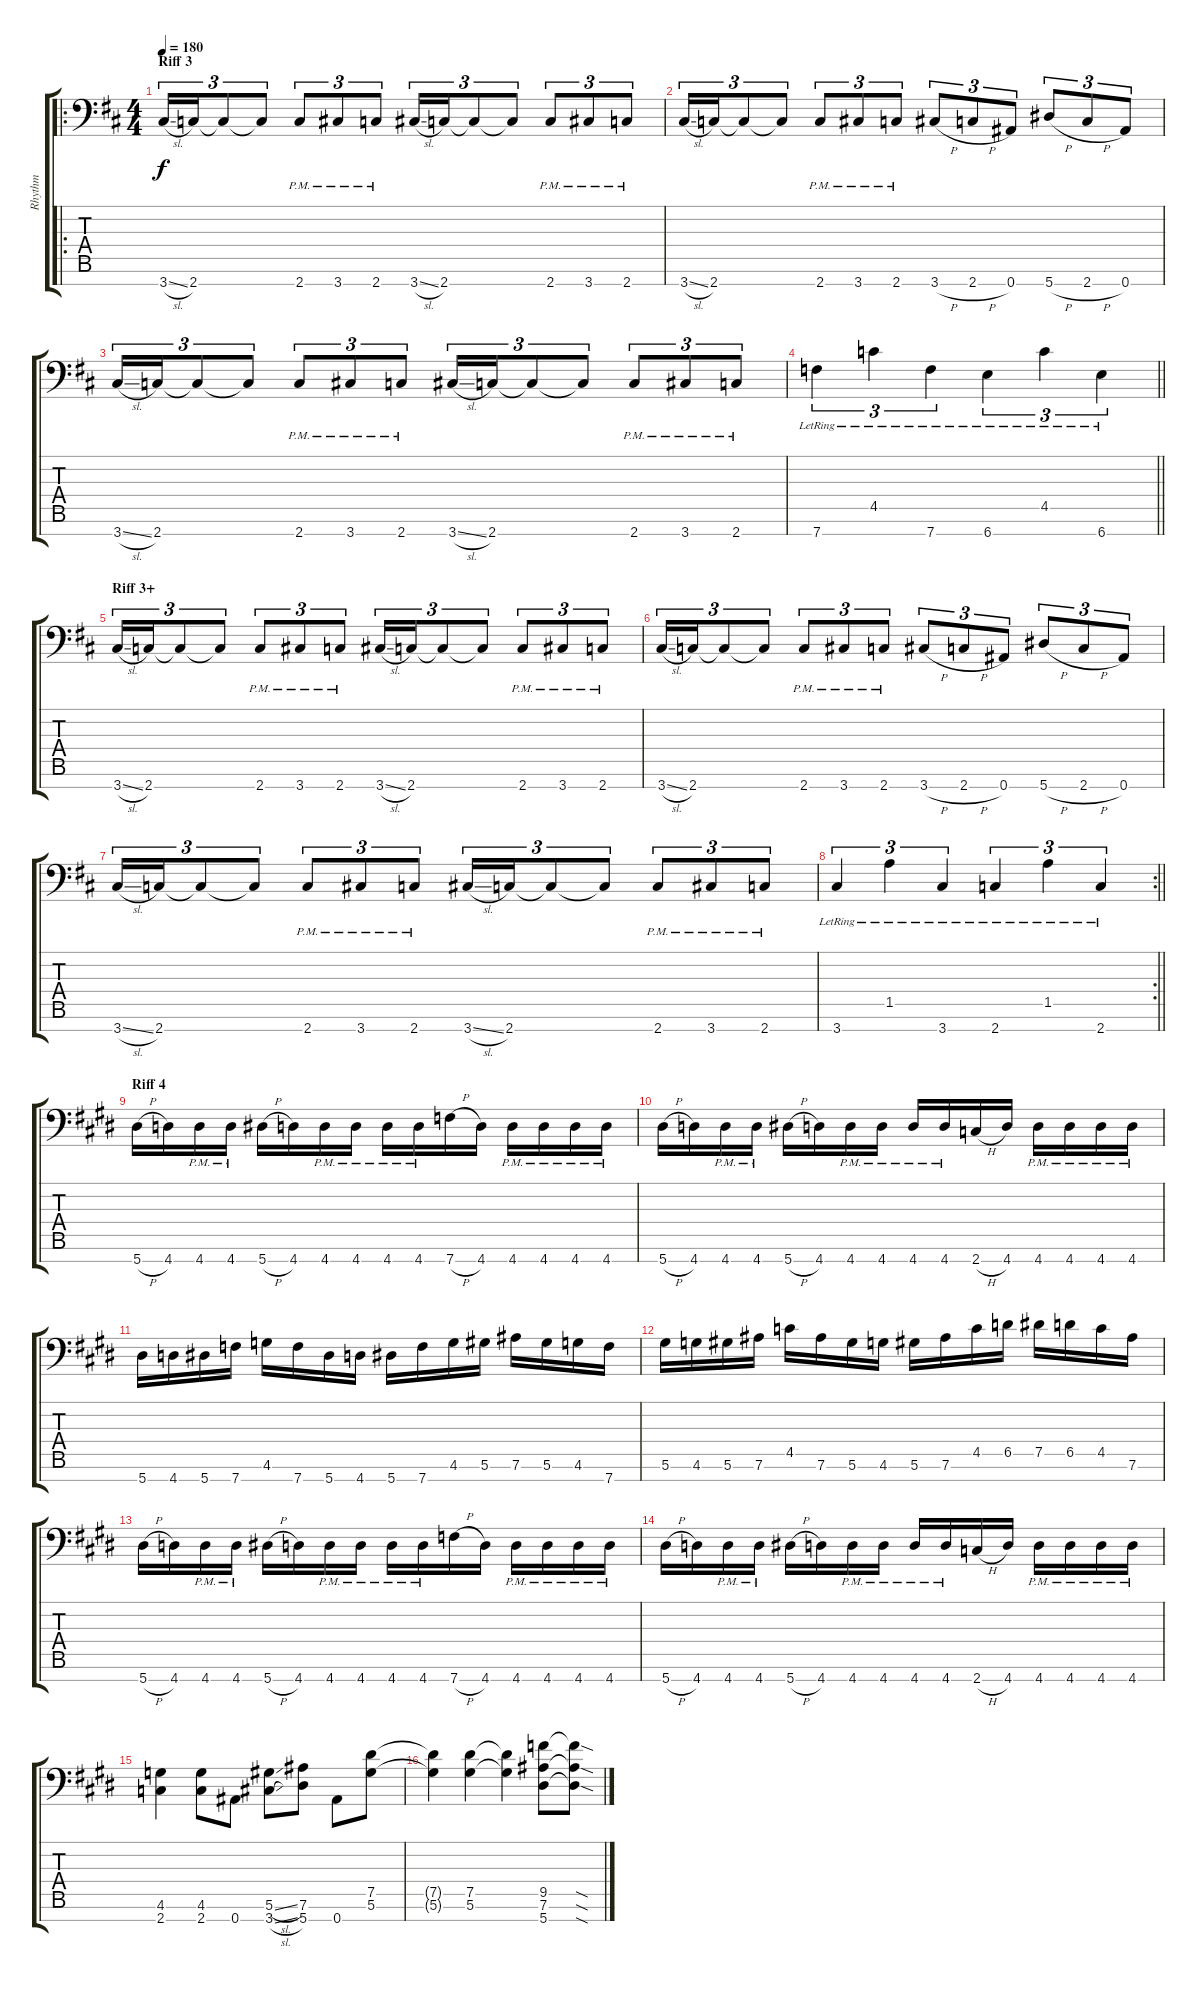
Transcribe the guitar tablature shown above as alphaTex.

\track ("Rhythm" "Rhythm") {instrument overdrivenguitar}
\staff {score tabs}
\tuning (Eb4 Bb3 Gb3 Db3 Ab2 Eb2 Bb1) {hide}
\ro
\ts (4 4)
\section ("" "Riff 3")
\tempo 180
\clef f4
\ks d
3.7{sl}.16{tu (3 2) dy f} 2.7.16{tu (3 2)} 2.7{t}.8{tu (3 2)} 2.7{t}.8{tu (3 2)} 2.7{pm}.8{tu (3 2)} 3.7{pm}.8{tu (3 2)} 2.7{pm}.8{tu (3 2)} 3.7{sl}.16{tu (3 2)} 2.7.16{tu (3 2)} 2.7{t}.8{tu (3 2)} 2.7{t}.8{tu (3 2)} 2.7{pm}.8{tu (3 2)} 3.7{pm}.8{tu (3 2)} 2.7{pm}.8{tu (3 2)} |
3.7{sl}.16{tu (3 2)} 2.7.16{tu (3 2)} 2.7{t}.8{tu (3 2)} 2.7{t}.8{tu (3 2)} 2.7{pm}.8{tu (3 2)} 3.7{pm}.8{tu (3 2)} 2.7{pm}.8{tu (3 2)} 3.7{h}.8{tu (3 2)} 2.7{h}.8{tu (3 2)} 0.7.8{tu (3 2)} 5.7{h}.8{tu (3 2)} 2.7{h}.8{tu (3 2)} 0.7.8{tu (3 2)} |
3.7{sl}.16{tu (3 2)} 2.7.16{tu (3 2)} 2.7{t}.8{tu (3 2)} 2.7{t}.8{tu (3 2)} 2.7{pm}.8{tu (3 2)} 3.7{pm}.8{tu (3 2)} 2.7{pm}.8{tu (3 2)} 3.7{sl}.16{tu (3 2)} 2.7.16{tu (3 2)} 2.7{t}.8{tu (3 2)} 2.7{t}.8{tu (3 2)} 2.7{pm}.8{tu (3 2)} 3.7{pm}.8{tu (3 2)} 2.7{pm}.8{tu (3 2)} |
\barLineRight lightlight
7.7{lr}.4{tu (3 2)} 4.5{lr}.4{tu (3 2)} 7.7{lr}.4{tu (3 2)} 6.7{lr}.4{tu (3 2)} 4.5{lr}.4{tu (3 2)} 6.7{lr}.4{tu (3 2)} |
\section ("" "Riff 3+")
3.7{sl}.16{tu (3 2)} 2.7.16{tu (3 2)} 2.7{t}.8{tu (3 2)} 2.7{t}.8{tu (3 2)} 2.7{pm}.8{tu (3 2)} 3.7{pm}.8{tu (3 2)} 2.7{pm}.8{tu (3 2)} 3.7{sl}.16{tu (3 2)} 2.7.16{tu (3 2)} 2.7{t}.8{tu (3 2)} 2.7{t}.8{tu (3 2)} 2.7{pm}.8{tu (3 2)} 3.7{pm}.8{tu (3 2)} 2.7{pm}.8{tu (3 2)} |
3.7{sl}.16{tu (3 2)} 2.7.16{tu (3 2)} 2.7{t}.8{tu (3 2)} 2.7{t}.8{tu (3 2)} 2.7{pm}.8{tu (3 2)} 3.7{pm}.8{tu (3 2)} 2.7{pm}.8{tu (3 2)} 3.7{h}.8{tu (3 2)} 2.7{h}.8{tu (3 2)} 0.7.8{tu (3 2)} 5.7{h}.8{tu (3 2)} 2.7{h}.8{tu (3 2)} 0.7.8{tu (3 2)} |
3.7{sl}.16{tu (3 2)} 2.7.16{tu (3 2)} 2.7{t}.8{tu (3 2)} 2.7{t}.8{tu (3 2)} 2.7{pm}.8{tu (3 2)} 3.7{pm}.8{tu (3 2)} 2.7{pm}.8{tu (3 2)} 3.7{sl}.16{tu (3 2)} 2.7.16{tu (3 2)} 2.7{t}.8{tu (3 2)} 2.7{t}.8{tu (3 2)} 2.7{pm}.8{tu (3 2)} 3.7{pm}.8{tu (3 2)} 2.7{pm}.8{tu (3 2)} |
\rc 2
\barLineRight lightlight
3.7{lr}.4{tu (3 2)} 1.5{lr}.4{tu (3 2)} 3.7{lr}.4{tu (3 2)} 2.7{lr}.4{tu (3 2)} 1.5{lr}.4{tu (3 2)} 2.7{lr}.4{tu (3 2)} |
\section ("" "Riff 4")
\ks e
5.7{h}.16 4.7.16 4.7{pm}.16 4.7{pm}.16 5.7{h}.16 4.7.16 4.7{pm}.16 4.7{pm}.16 4.7{pm}.16 4.7{pm}.16 7.7{h}.16 4.7.16 4.7{pm}.16 4.7{pm}.16 4.7{pm}.16 4.7{pm}.16 |
5.7{h}.16 4.7.16 4.7{pm}.16 4.7{pm}.16 5.7{h}.16 4.7.16 4.7{pm}.16 4.7{pm}.16 4.7{pm}.16 4.7{pm}.16 2.7{h}.16 4.7.16 4.7{pm}.16 4.7{pm}.16 4.7{pm}.16 4.7{pm}.16 |
5.7.16 4.7.16 5.7.16 7.7.16 4.6.16 7.7.16 5.7.16 4.7.16 5.7.16 7.7.16 4.6.16 5.6.16 7.6.16 5.6.16 4.6.16 7.7.16 |
5.6.16 4.6.16 5.6.16 7.6.16 4.5.16 7.6.16 5.6.16 4.6.16 5.6.16 7.6.16 4.5.16 6.5.16 7.5.16 6.5.16 4.5.16 7.6.16 |
5.7{h}.16 4.7.16 4.7{pm}.16 4.7{pm}.16 5.7{h}.16 4.7.16 4.7{pm}.16 4.7{pm}.16 4.7{pm}.16 4.7{pm}.16 7.7{h}.16 4.7.16 4.7{pm}.16 4.7{pm}.16 4.7{pm}.16 4.7{pm}.16 |
5.7{h}.16 4.7.16 4.7{pm}.16 4.7{pm}.16 5.7{h}.16 4.7.16 4.7{pm}.16 4.7{pm}.16 4.7{pm}.16 4.7{pm}.16 2.7{h}.16 4.7.16 4.7{pm}.16 4.7{pm}.16 4.7{pm}.16 4.7{pm}.16 |
(4.6 2.7).4 (4.6 2.7).8 0.7.8 (5.6{sl} 3.7{sl}).8 (7.6 5.7).8 0.7.8 (7.5 5.6).8 |
(7.5{t} 5.6{t}).4 (7.5 5.6).4 (7.5{t} 5.6{t}).4 (9.5 7.6 5.7).8 (9.5{sod t} 7.6{sod t} 5.7{sod t}).8
